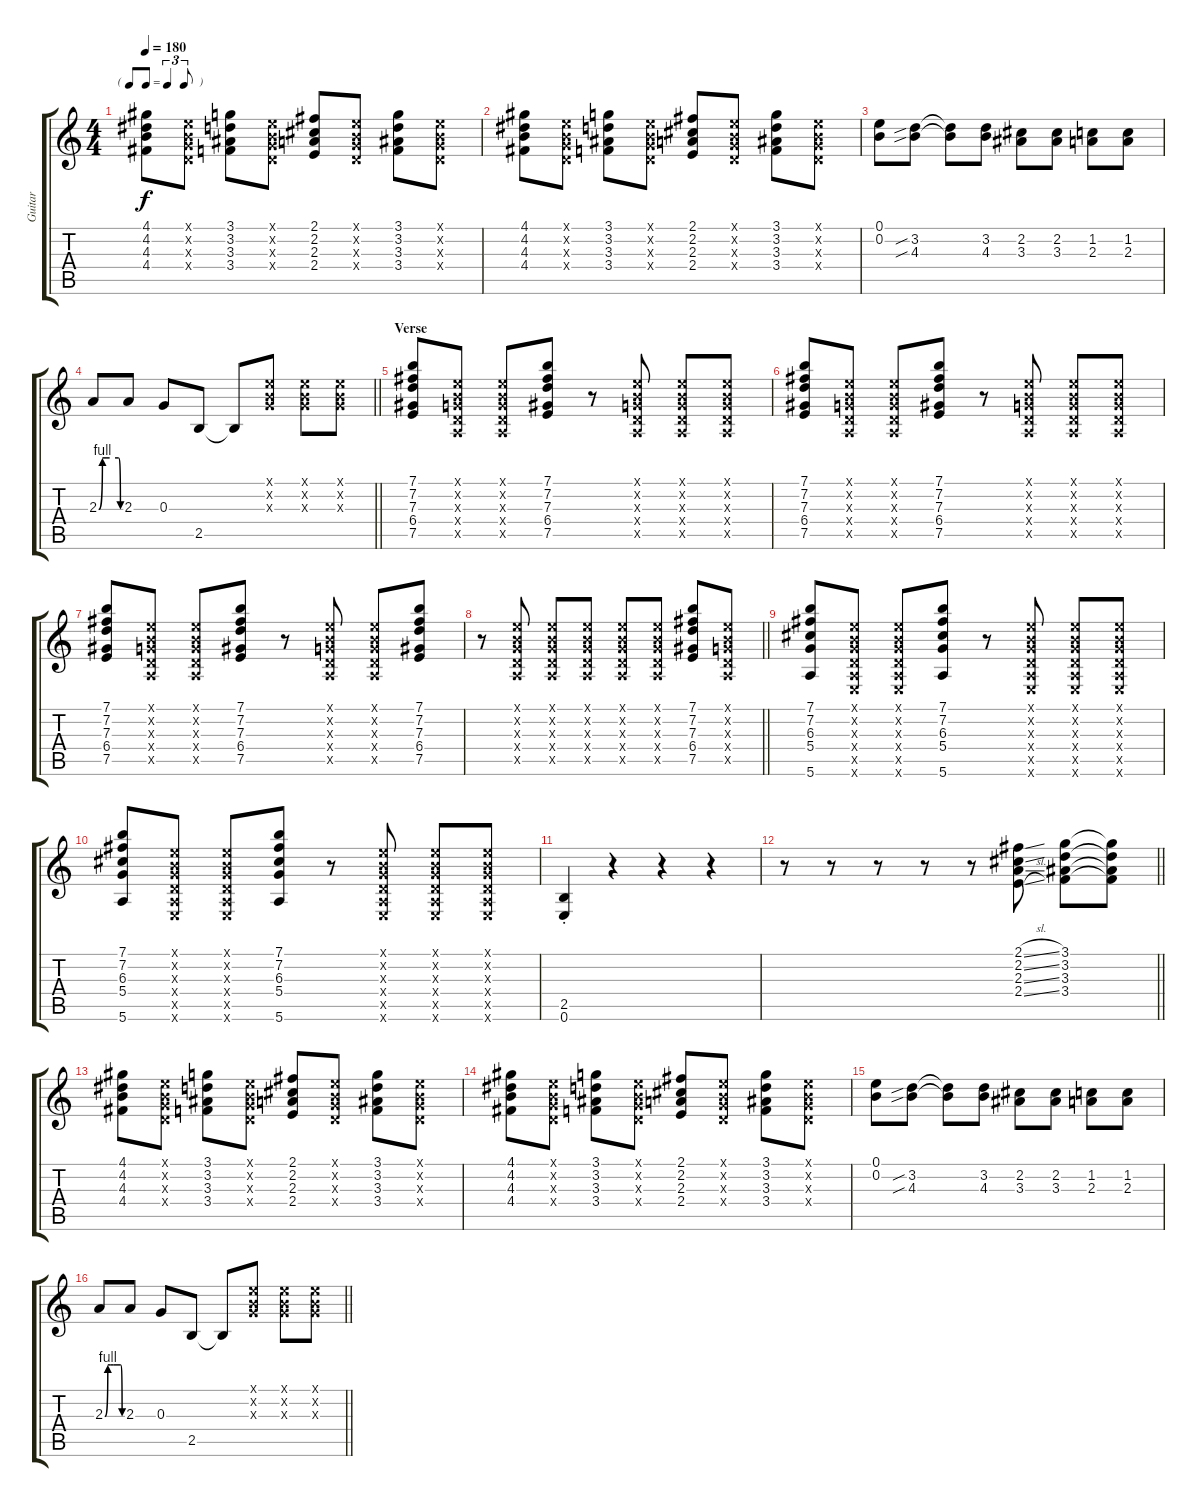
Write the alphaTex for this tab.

\track ("Guitar" "Guitar") {instrument overdrivenguitar}
\staff {score tabs}
\tuning (E4 B3 G3 D3 A2 E2) {hide}
\ts (4 4)
\tf triplet8th
\tempo 180
\clef g2
\ks c
(4.1 4.2 4.3 4.4).8{dy f} (0.1{x} 0.2{x} 0.3{x} 0.4{x}).8 (3.1 3.2 3.3 3.4).8 (0.1{x} 0.2{x} 0.3{x} 0.4{x}).8 (2.1 2.2 2.3 2.4).8 (0.1{x} 0.2{x} 0.3{x} 0.4{x}).8 (3.1 3.2 3.3 3.4).8 (0.1{x} 0.2{x} 0.3{x} 0.4{x}).8 |
(4.1 4.2 4.3 4.4).8 (0.1{x} 0.2{x} 0.3{x} 0.4{x}).8 (3.1 3.2 3.3 3.4).8 (0.1{x} 0.2{x} 0.3{x} 0.4{x}).8 (2.1 2.2 2.3 2.4).8 (0.1{x} 0.2{x} 0.3{x} 0.4{x}).8 (3.1 3.2 3.3 3.4).8 (0.1{x} 0.2{x} 0.3{x} 0.4{x}).8 |
(0.1 0.2).8 (3.2{sib} 4.3{sib}).8 (3.2{t} 4.3{t}).8 (3.2 4.3).8 (2.2 3.3).8 (2.2 3.3).8 (1.2 2.3).8 (1.2 2.3).8 |
\barLineRight lightlight
2.3{be (custom 0 0 10 4 20 4 30 4 55 4 60 0)}.8 2.3.8 0.3.8 2.5.8 2.5{t}.8 (0.1{x} 0.2{x} 0.3{x}).8 (0.1{x} 0.2{x} 0.3{x}).8 (0.1{x} 0.2{x} 0.3{x}).8 |
\section ("" "Verse")
(7.1 7.2 7.3 6.4 7.5).8 (0.1{x} 0.2{x} 0.3{x} 0.4{x} 0.5{x}).8 (0.1{x} 0.2{x} 0.3{x} 0.4{x} 0.5{x}).8 (7.1 7.2 7.3 6.4 7.5).8 r.8 (0.1{x} 0.2{x} 0.3{x} 0.4{x} 0.5{x}).8 (0.1{x} 0.2{x} 0.3{x} 0.4{x} 0.5{x}).8 (0.1{x} 0.2{x} 0.3{x} 0.4{x} 0.5{x}).8 |
(7.1 7.2 7.3 6.4 7.5).8 (0.1{x} 0.2{x} 0.3{x} 0.4{x} 0.5{x}).8 (0.1{x} 0.2{x} 0.3{x} 0.4{x} 0.5{x}).8 (7.1 7.2 7.3 6.4 7.5).8 r.8 (0.1{x} 0.2{x} 0.3{x} 0.4{x} 0.5{x}).8 (0.1{x} 0.2{x} 0.3{x} 0.4{x} 0.5{x}).8 (0.1{x} 0.2{x} 0.3{x} 0.4{x} 0.5{x}).8 |
(7.1 7.2 7.3 6.4 7.5).8 (0.1{x} 0.2{x} 0.3{x} 0.4{x} 0.5{x}).8 (0.1{x} 0.2{x} 0.3{x} 0.4{x} 0.5{x}).8 (7.1 7.2 7.3 6.4 7.5).8 r.8 (0.1{x} 0.2{x} 0.3{x} 0.4{x} 0.5{x}).8 (0.1{x} 0.2{x} 0.3{x} 0.4{x} 0.5{x}).8 (7.1 7.2 7.3 6.4 7.5).8 |
\barLineRight lightlight
r.8 (0.1{x} 0.2{x} 0.3{x} 0.4{x} 0.5{x}).8 (0.1{x} 0.2{x} 0.3{x} 0.4{x} 0.5{x}).8 (0.1{x} 0.2{x} 0.3{x} 0.4{x} 0.5{x}).8 (0.1{x} 0.2{x} 0.3{x} 0.4{x} 0.5{x}).8 (0.1{x} 0.2{x} 0.3{x} 0.4{x} 0.5{x}).8 (7.1 7.2 7.3 6.4 7.5).8 (0.1{x} 0.2{x} 0.3{x} 0.4{x} 0.5{x}).8 |
(7.1 7.2 6.3 5.4 5.6).8 (0.1{x} 0.2{x} 0.3{x} 0.4{x} 0.5{x} 0.6{x}).8 (0.1{x} 0.2{x} 0.3{x} 0.4{x} 0.5{x} 0.6{x}).8 (7.1 7.2 6.3 5.4 5.6).8 r.8 (0.1{x} 0.2{x} 0.3{x} 0.4{x} 0.5{x} 0.6{x}).8 (0.1{x} 0.2{x} 0.3{x} 0.4{x} 0.5{x} 0.6{x}).8 (0.1{x} 0.2{x} 0.3{x} 0.4{x} 0.5{x} 0.6{x}).8 |
(7.1 7.2 6.3 5.4 5.6).8 (0.1{x} 0.2{x} 0.3{x} 0.4{x} 0.5{x} 0.6{x}).8 (0.1{x} 0.2{x} 0.3{x} 0.4{x} 0.5{x} 0.6{x}).8 (7.1 7.2 6.3 5.4 5.6).8 r.8 (0.1{x} 0.2{x} 0.3{x} 0.4{x} 0.5{x} 0.6{x}).8 (0.1{x} 0.2{x} 0.3{x} 0.4{x} 0.5{x} 0.6{x}).8 (0.1{x} 0.2{x} 0.3{x} 0.4{x} 0.5{x} 0.6{x}).8 |
(2.5{st} 0.6{st}).4 r.4 r.4 r.4 |
\barLineRight lightlight
r.8 r.8 r.8 r.8 r.8 (2.1{sl} 2.2{sl} 2.3{sl} 2.4{sl}).8 (3.1 3.2 3.3 3.4).8 (3.1{t} 3.2{t} 3.3{t} 3.4{t}).8 |
(4.1 4.2 4.3 4.4).8 (0.1{x} 0.2{x} 0.3{x} 0.4{x}).8 (3.1 3.2 3.3 3.4).8 (0.1{x} 0.2{x} 0.3{x} 0.4{x}).8 (2.1 2.2 2.3 2.4).8 (0.1{x} 0.2{x} 0.3{x} 0.4{x}).8 (3.1 3.2 3.3 3.4).8 (0.1{x} 0.2{x} 0.3{x} 0.4{x}).8 |
(4.1 4.2 4.3 4.4).8 (0.1{x} 0.2{x} 0.3{x} 0.4{x}).8 (3.1 3.2 3.3 3.4).8 (0.1{x} 0.2{x} 0.3{x} 0.4{x}).8 (2.1 2.2 2.3 2.4).8 (0.1{x} 0.2{x} 0.3{x} 0.4{x}).8 (3.1 3.2 3.3 3.4).8 (0.1{x} 0.2{x} 0.3{x} 0.4{x}).8 |
(0.1 0.2).8 (3.2{sib} 4.3{sib}).8 (3.2{t} 4.3{t}).8 (3.2 4.3).8 (2.2 3.3).8 (2.2 3.3).8 (1.2 2.3).8 (1.2 2.3).8 |
\barLineRight lightlight
2.3{be (custom 0 0 10 4 20 4 30 4 55 4 60 0)}.8 2.3.8 0.3.8 2.5.8 2.5{t}.8 (0.1{x} 0.2{x} 0.3{x}).8 (0.1{x} 0.2{x} 0.3{x}).8 (0.1{x} 0.2{x} 0.3{x}).8
